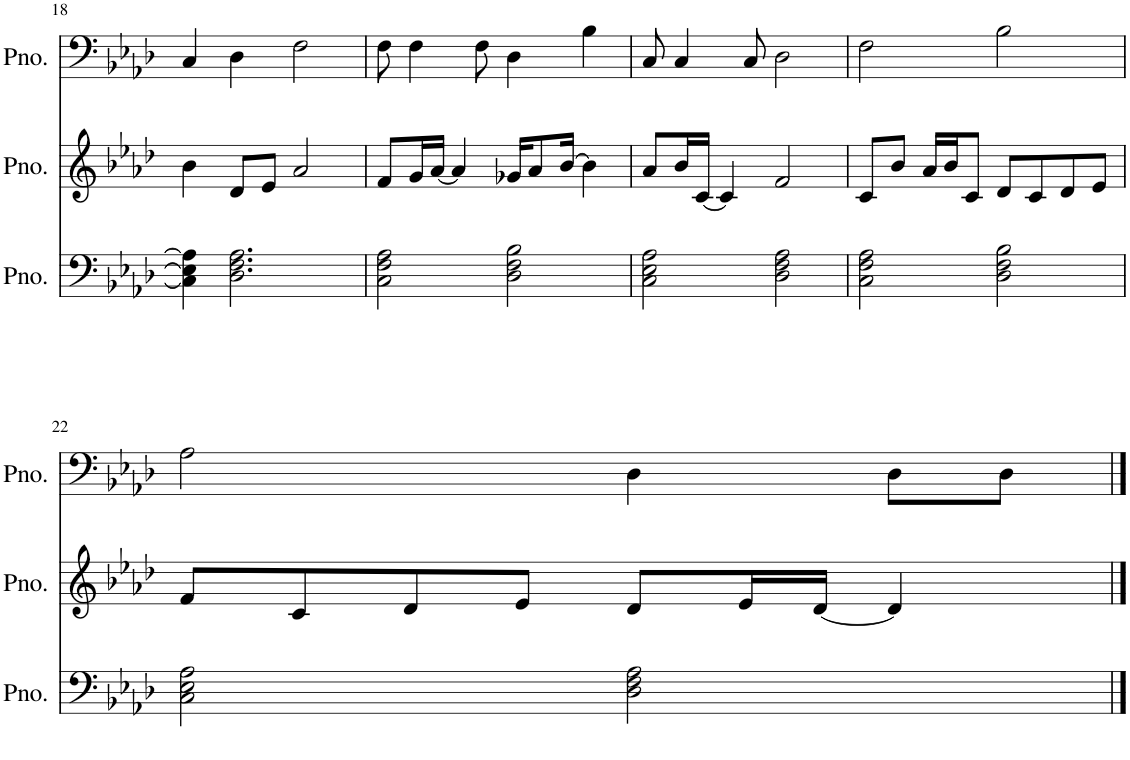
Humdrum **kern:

**kern	**kern	**kern
*part3	*part2	*part1
*staff3	*staff2	*staff1
*I"Piano, Secret Piano	*I"Piano, Grand Piano	*I"Piano, Electric Piano
*I'Pno.	*I'Pno.	*I'Pno.
!!LO:PB:g=z
*clefF4	*clefG2	*clefF4
*k[b-e-a-d-]	*k[b-e-a-d-]	*k[b-e-a-d-]
*M4/4	*M4/4	*M4/4
=18	=18	=18
4C\] 4E-\] 4A-\]	4b-\	4C/
2.D-\ 2.F\ 2.A-\	8d-/L	4D-\
.	8e-/J	.
.	2a-/	2F\
=19	=19	=19
2C\ 2F\ 2A-\	8f/L	8F\
.	16g/L	4F\
.	[16a-/JJ	.
.	4a-/]	.
.	.	8F\
2D-\ 2F\ 2B-\	16g-X/KL	4D-\
.	8a-/	.
.	[16b-/Jk	.
.	4b-\]	4B-\
=20	=20	=20
2C\ 2E-\ 2A-\	8a-/L	8C/
.	16b-/L	4C/
.	[16c/JJ	.
.	4c/]	.
.	.	8C/
2D-\ 2F\ 2A-\	2f/	2D-\
=21	=21	=21
2C\ 2F\ 2A-\	8c/L	2F\
.	8b-/J	.
.	16a-/LL	.
.	16b-/J	.
.	8c/J	.
2D-\ 2F\ 2B-\	8d-/L	2B-\
.	8c/	.
.	8d-/	.
.	8e-/J	.
!!LO:LB:g=z
=22	=22	=22
2C\ 2E-\ 2A-\	8f/L	2A-\
.	8c/	.
.	8d-/	.
.	8e-/J	.
2D-\ 2F\ 2A-\	8d-/L	4D-\
.	16e-/L	.
.	[16d-/JJ	.
.	4d-/]	8D-\L
.	.	8D-\J
==	==	==
*-	*-	*-
